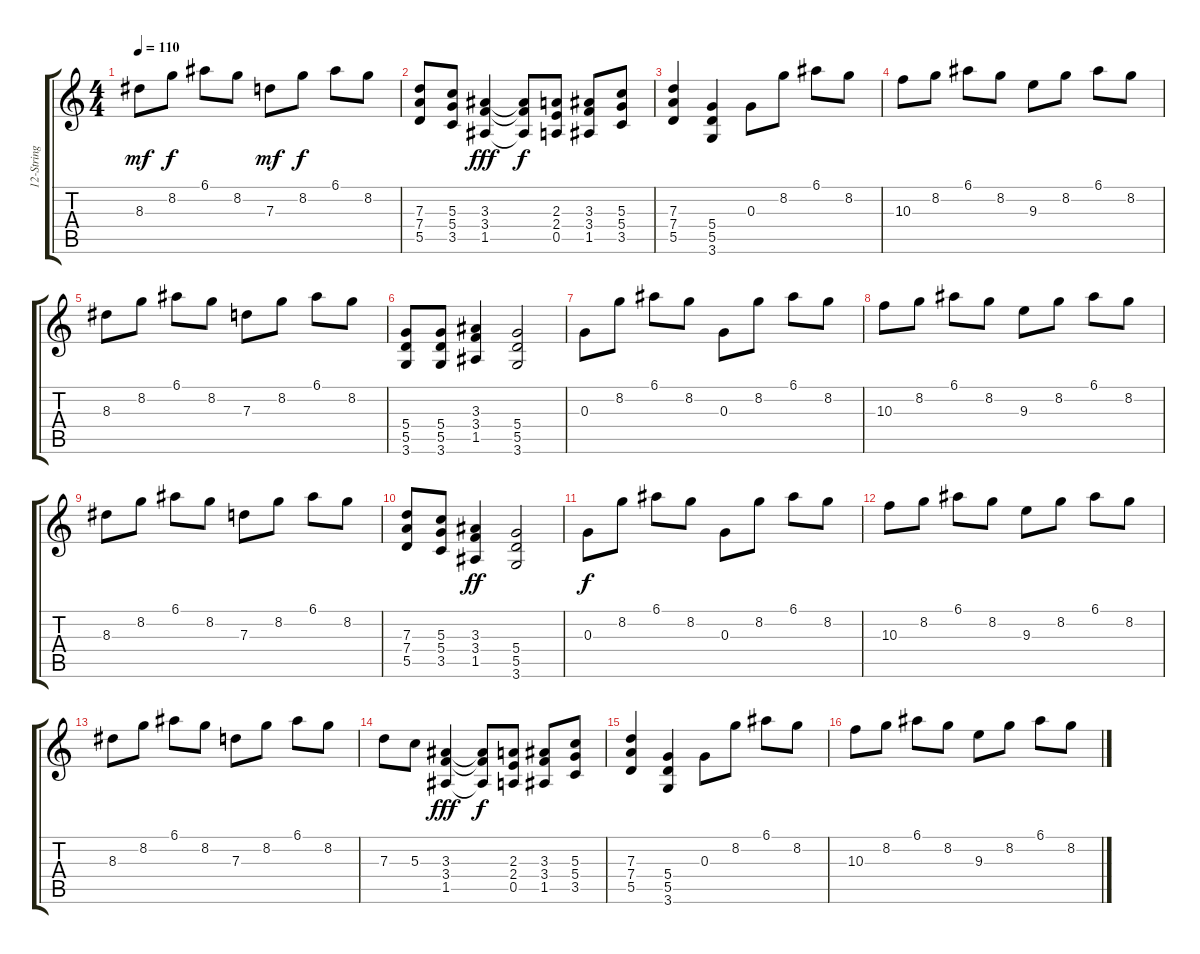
\track ("12-String Guitar" "12-String ") {instrument acousticguitarsteel}
\staff {score tabs}
\tuning (E4 B3 G3 D3 A2 E2) {hide}
\ts (4 4)
\tempo 110
\clef g2
\ks c
8.3.8{dy mf} 8.2.8{dy f} 6.1.8 8.2.8 7.3.8{dy mf} 8.2.8{dy f} 6.1.8 8.2.8 |
(7.3 7.4 5.5).8 (5.3 5.4 3.5).8 (3.3 3.4 1.5).4{dy fff} (3.3{t} 3.4{t} 1.5{t}).8{dy f} (2.3 2.4 0.5).8 (3.3 3.4 1.5).8 (5.3 5.4 3.5).8 |
(7.3 7.4 5.5).4 (5.4 5.5 3.6).4 0.3.8 8.2.8 6.1.8 8.2.8 |
10.3.8 8.2.8 6.1.8 8.2.8 9.3.8 8.2.8 6.1.8 8.2.8 |
8.3.8 8.2.8 6.1.8 8.2.8 7.3.8 8.2.8 6.1.8 8.2.8 |
(5.4 5.5 3.6).8 (5.4 5.5 3.6).8 (3.3 3.4 1.5).4 (5.4 5.5 3.6).2 |
0.3.8 8.2.8 6.1.8 8.2.8 0.3.8 8.2.8 6.1.8 8.2.8 |
10.3.8 8.2.8 6.1.8 8.2.8 9.3.8 8.2.8 6.1.8 8.2.8 |
8.3.8 8.2.8 6.1.8 8.2.8 7.3.8 8.2.8 6.1.8 8.2.8 |
(7.3 7.4 5.5).8 (5.3 5.4 3.5).8 (3.3 3.4 1.5).4{dy ff} (5.4 5.5 3.6).2 |
0.3.8{dy f} 8.2.8 6.1.8 8.2.8 0.3.8 8.2.8 6.1.8 8.2.8 |
10.3.8 8.2.8 6.1.8 8.2.8 9.3.8 8.2.8 6.1.8 8.2.8 |
8.3.8 8.2.8 6.1.8 8.2.8 7.3.8 8.2.8 6.1.8 8.2.8 |
7.3.8 5.3.8 (3.3 3.4 1.5).4{dy fff} (3.3{t} 3.4{t} 1.5{t}).8{dy f} (2.3 2.4 0.5).8 (3.3 3.4 1.5).8 (5.3 5.4 3.5).8 |
(7.3 7.4 5.5).4 (5.4 5.5 3.6).4 0.3.8 8.2.8 6.1.8 8.2.8 |
10.3.8 8.2.8 6.1.8 8.2.8 9.3.8 8.2.8 6.1.8 8.2.8
